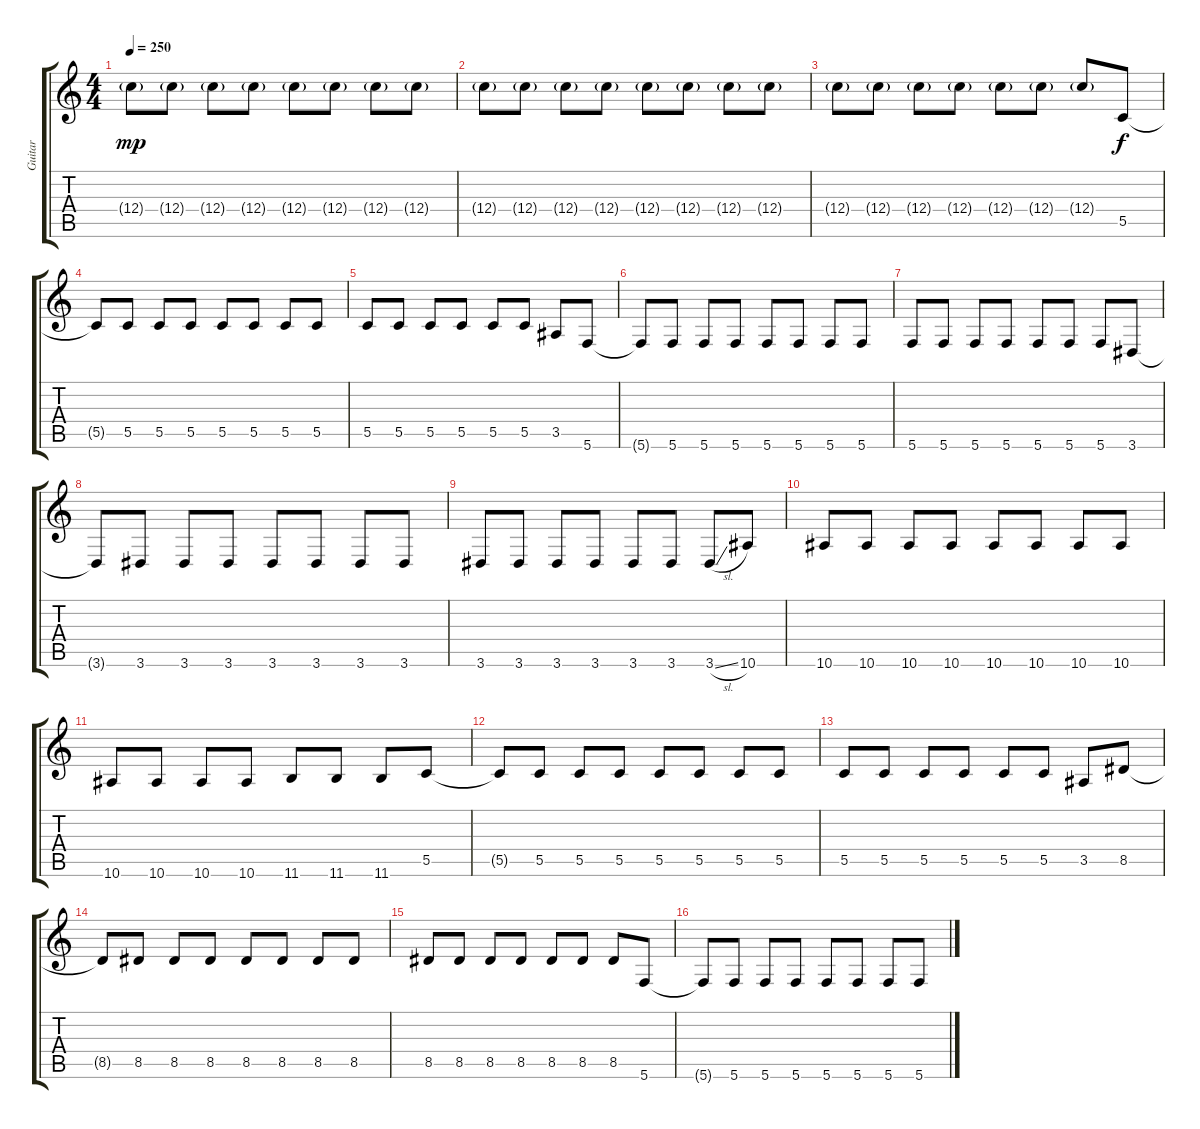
\track ("Guitar" "Guitar") {instrument distortionguitar}
\staff {score tabs}
\tuning (D4 A3 F3 C3 G2 C2) {hide}
\ts (4 4)
\tempo 250
\clef g2
\ks c
12.4{g}.8{dy mp} 12.4{g}.8 12.4{g}.8 12.4{g}.8 12.4{g}.8 12.4{g}.8 12.4{g}.8 12.4{g}.8 |
12.4{g}.8 12.4{g}.8 12.4{g}.8 12.4{g}.8 12.4{g}.8 12.4{g}.8 12.4{g}.8 12.4{g}.8 |
12.4{g}.8 12.4{g}.8 12.4{g}.8 12.4{g}.8 12.4{g}.8 12.4{g}.8 12.4{g}.8 5.5.8{dy f} |
5.5{t}.8 5.5.8 5.5.8 5.5.8 5.5.8 5.5.8 5.5.8 5.5.8 |
5.5.8 5.5.8 5.5.8 5.5.8 5.5.8 5.5.8 3.5.8 5.6.8 |
5.6{t}.8 5.6.8 5.6.8 5.6.8 5.6.8 5.6.8 5.6.8 5.6.8 |
5.6.8 5.6.8 5.6.8 5.6.8 5.6.8 5.6.8 5.6.8 3.6.8 |
3.6{t}.8 3.6.8 3.6.8 3.6.8 3.6.8 3.6.8 3.6.8 3.6.8 |
3.6.8 3.6.8 3.6.8 3.6.8 3.6.8 3.6.8 3.6{sl}.8 10.6.8 |
10.6.8 10.6.8 10.6.8 10.6.8 10.6.8 10.6.8 10.6.8 10.6.8 |
10.6.8 10.6.8 10.6.8 10.6.8 11.6.8 11.6.8 11.6.8 5.5.8 |
5.5{t}.8 5.5.8 5.5.8 5.5.8 5.5.8 5.5.8 5.5.8 5.5.8 |
5.5.8 5.5.8 5.5.8 5.5.8 5.5.8 5.5.8 3.5.8 8.5.8 |
8.5{t}.8 8.5.8 8.5.8 8.5.8 8.5.8 8.5.8 8.5.8 8.5.8 |
8.5.8 8.5.8 8.5.8 8.5.8 8.5.8 8.5.8 8.5.8 5.6.8 |
5.6{t}.8 5.6.8 5.6.8 5.6.8 5.6.8 5.6.8 5.6.8 5.6.8
